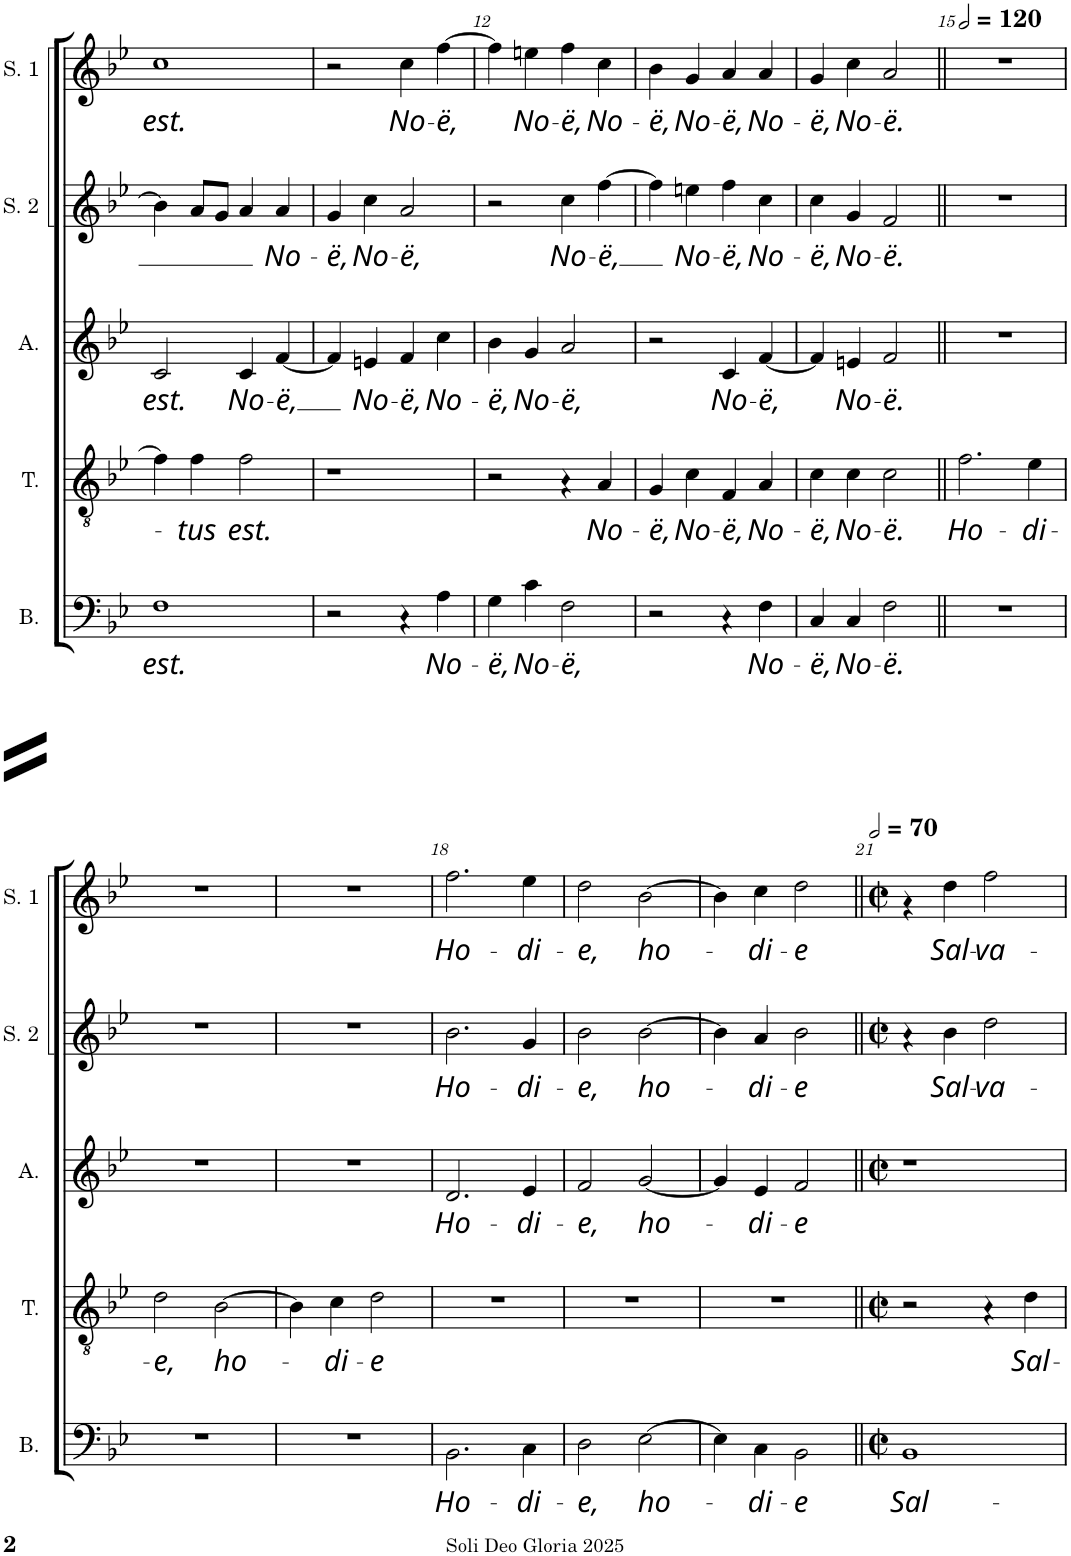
**kern	**text	**kern	**text	**kern	**text	**kern	**text	**kern	**text
*part5	*part5	*part4	*part4	*part3	*part3	*part2	*part2	*part1	*part1
*staff5	*staff5	*staff4	*staff4	*staff3	*staff3	*staff2	*staff2	*staff1	*staff1
*I"Basse	*	*I"Ténor	*	*I"Alto	*	*I"Soprano 2	*	*I"Soprano 1	*
*I'B.	*	*I'T.	*	*I'A.	*	*I'S. 2	*	*I'S. 1	*
!!LO:PB:g=z
*clefF4	*	*clefGv2	*	*clefG2	*	*clefG2	*	*clefG2	*
*k[b-e-]	*	*k[b-e-]	*	*k[b-e-]	*	*k[b-e-]	*	*k[b-e-]	*
*M2/2	*	*M2/2	*	*M2/2	*	*M2/2	*	*M2/2	*
*met(c|)	*	*met(c|)	*	*met(c|)	*	*met(c|)	*	*met(c|)	*
=10	=10	=10	=10	=10	=10	=10	=10	=10	=10
!	!LO:LY:b	!	!	!	!LO:LY:b	!	!	!	!LO:LY:b
1F	est.	4f\]	.	2c/	est.	4b-\]	.	1cc	est.
!	!	!	!LO:LY:b	!	!	!	!	!	!
.	.	4f\	-tus	.	.	8a/L	.	.	.
.	.	.	.	.	.	8g/J	.	.	.
!	!	!	!LO:LY:b	!	!LO:LY:b	!	!	!	!
.	.	2f\	est.	4c/	No-	4a/	.	.	.
!	!	!	!	!	!LO:LY:b	!	!LO:LY:b	!	!
.	.	.	.	[<4f/	-ë,	4a/	No-	.	.
=11	=11	=11	=11	=11	=11	=11	=11	=11	=11
!	!	!	!	!	!	!	!LO:LY:b	!	!
2r	.	1r	.	4f/]	.	4g/	-ë,	2r	.
!	!	!	!	!	!LO:LY:b	!	!LO:LY:b	!	!
.	.	.	.	4en/	No-	4cc\	No-	.	.
!	!	!	!	!	!LO:LY:b	!	!LO:LY:b	!	!LO:LY:b
4rC	.	.	.	4f/	-ë,	2a/	-ë,	4cc\	No-
!	!LO:LY:b	!	!	!	!LO:LY:b	!	!	!	!LO:LY:b
4A\	No-	.	.	4cc\	No-	.	.	[4ff\	-ë,
=12	=12	=12	=12	=12	=12	=12	=12	=12	=12
!	!LO:LY:b	!	!	!	!LO:LY:b	!	!	!	!
4G\	-ë,	2r	.	4b-\	-ë,	2r	.	4ff\]	.
!	!LO:LY:b	!	!	!	!LO:LY:b	!	!	!	!LO:LY:b
4c\	No-	.	.	4g/	No-	.	.	4een\	No-
!	!LO:LY:b	!	!	!	!LO:LY:b	!	!LO:LY:b	!	!LO:LY:b
2F\	-ë,	4rA	.	2a/	-ë,	4cc\	No-	4ff\	-ë,
!	!	!	!LO:LY:b	!	!	!	!LO:LY:b	!	!LO:LY:b
.	.	4A/	No-	.	.	[4ff\	-ë,	4cc\	No-
=13	=13	=13	=13	=13	=13	=13	=13	=13	=13
!	!	!	!LO:LY:b	!	!	!	!	!	!LO:LY:b
2r	.	4G/	-ë,	2r	.	4ff\]	.	4b-\	-ë,
!	!	!	!LO:LY:b	!	!	!	!LO:LY:b	!	!LO:LY:b
.	.	4c\	No-	.	.	4een\	No-	4g/	No-
!	!	!	!LO:LY:b	!	!LO:LY:b	!	!LO:LY:b	!	!LO:LY:b
4rC	.	4F/	-ë,	4c/	No-	4ff\	-ë,	4a/	-ë,
!	!LO:LY:b	!	!LO:LY:b	!	!LO:LY:b	!	!LO:LY:b	!	!LO:LY:b
4F\	No-	4A/	No-	[4f/	-ë,	4cc\	No-	4a/	No-
=14	=14	=14	=14	=14	=14	=14	=14	=14	=14
!	!LO:LY:b	!	!LO:LY:b	!	!	!	!LO:LY:b	!	!LO:LY:b
4C/	-ë,	4c\	-ë,	4f/]	.	4cc\	-ë,	4g/	-ë,
!	!LO:LY:b	!	!LO:LY:b	!	!LO:LY:b	!	!LO:LY:b	!	!LO:LY:b
4C/	No-	4c\	No-	4en/	No-	4g/	No-	4cc\	No-
!	!LO:LY:b	!	!LO:LY:b	!	!LO:LY:b	!	!LO:LY:b	!	!LO:LY:b
2F\	-ë.	2c\	-ë.	2f/	-ë.	2f/	-ë.	2a/	-ë.
=15||	=15||	=15||	=15||	=15||	=15||	=15||	=15||	=15||	=15||
*	*	*	*	*	*	*	*	*MM240	*
!	!	!	!LO:LY:b	!	!	!	!	!	!
1r	.	2.f\	Ho-	1r	.	1r	.	1r	.
!	!	!	!LO:LY:b	!	!	!	!	!	!
.	.	4e-\	-di-	.	.	.	.	.	.
!!LO:LB:g=z
=16	=16	=16	=16	=16	=16	=16	=16	=16	=16
!	!	!	!LO:LY:b	!	!	!	!	!	!
1r	.	2d\	-e,	1r	.	1r	.	1r	.
!	!	!	!LO:LY:b	!	!	!	!	!	!
.	.	[2B-\	ho-	.	.	.	.	.	.
=17	=17	=17	=17	=17	=17	=17	=17	=17	=17
1r	.	4B-\]	.	1r	.	1r	.	1r	.
!	!	!	!LO:LY:b	!	!	!	!	!	!
.	.	4c\	-di-	.	.	.	.	.	.
!	!	!	!LO:LY:b	!	!	!	!	!	!
.	.	2d\	-e	.	.	.	.	.	.
=18	=18	=18	=18	=18	=18	=18	=18	=18	=18
!	!LO:LY:b	!	!	!	!LO:LY:b	!	!LO:LY:b	!	!LO:LY:b
2.BB-\	Ho-	1r	.	2.d/	Ho-	2.b-\	Ho-	2.ff\	Ho-
!	!LO:LY:b	!	!	!	!LO:LY:b	!	!LO:LY:b	!	!LO:LY:b
4C\	-di-	.	.	4e-/	-di-	4g/	-di-	4ee-\	-di-
=19	=19	=19	=19	=19	=19	=19	=19	=19	=19
!	!LO:LY:b	!	!	!	!LO:LY:b	!	!LO:LY:b	!	!LO:LY:b
2D\	-e,	1r	.	2f/	-e,	2b-\	-e,	2dd\	-e,
!	!LO:LY:b	!	!	!	!LO:LY:b	!	!LO:LY:b	!	!LO:LY:b
[2E-\	ho-	.	.	[2g/	ho-	[2b-\	ho-	[2b-\	ho-
=20	=20	=20	=20	=20	=20	=20	=20	=20	=20
4E-\]	.	1r	.	4g/]	.	4b-\]	.	4b-\]	.
!	!LO:LY:b	!	!	!	!LO:LY:b	!	!LO:LY:b	!	!LO:LY:b
4C\	-di-	.	.	4e-/	-di-	4a/	-di-	4cc\	-di-
!	!LO:LY:b	!	!	!	!LO:LY:b	!	!LO:LY:b	!	!LO:LY:b
2BB-\	-e	.	.	2f/	-e	2b-\	-e	2dd\	-e
=21||	=21||	=21||	=21||	=21||	=21||	=21||	=21||	=21||	=21||
*M2/2	*	*M2/2	*	*M2/2	*	*M2/2	*	*M2/2	*
*met(c|)	*	*met(c|)	*	*met(c|)	*	*met(c|)	*	*met(c|)	*
*	*	*	*	*	*	*	*	*MM140	*
!	!LO:LY:b	!	!	!	!	!	!	!	!
1BB-	Sal-	2r	.	1r	.	4ra	.	4rg	.
!	!	!	!	!	!	!	!LO:LY:b	!	!LO:LY:b
.	.	.	.	.	.	4b-\	Sal-	4dd\	Sal-
!	!	!	!	!	!	!	!LO:LY:b	!	!LO:LY:b
.	.	4rA	.	.	.	2dd\	-va-	2ff\	-va-
!	!	!	!LO:LY:b	!	!	!	!	!	!
.	.	4d\	Sal-	.	.	.	.	.	.
=	=	=	=	=	=	=	=	=	=
*-	*-	*-	*-	*-	*-	*-	*-	*-	*-
